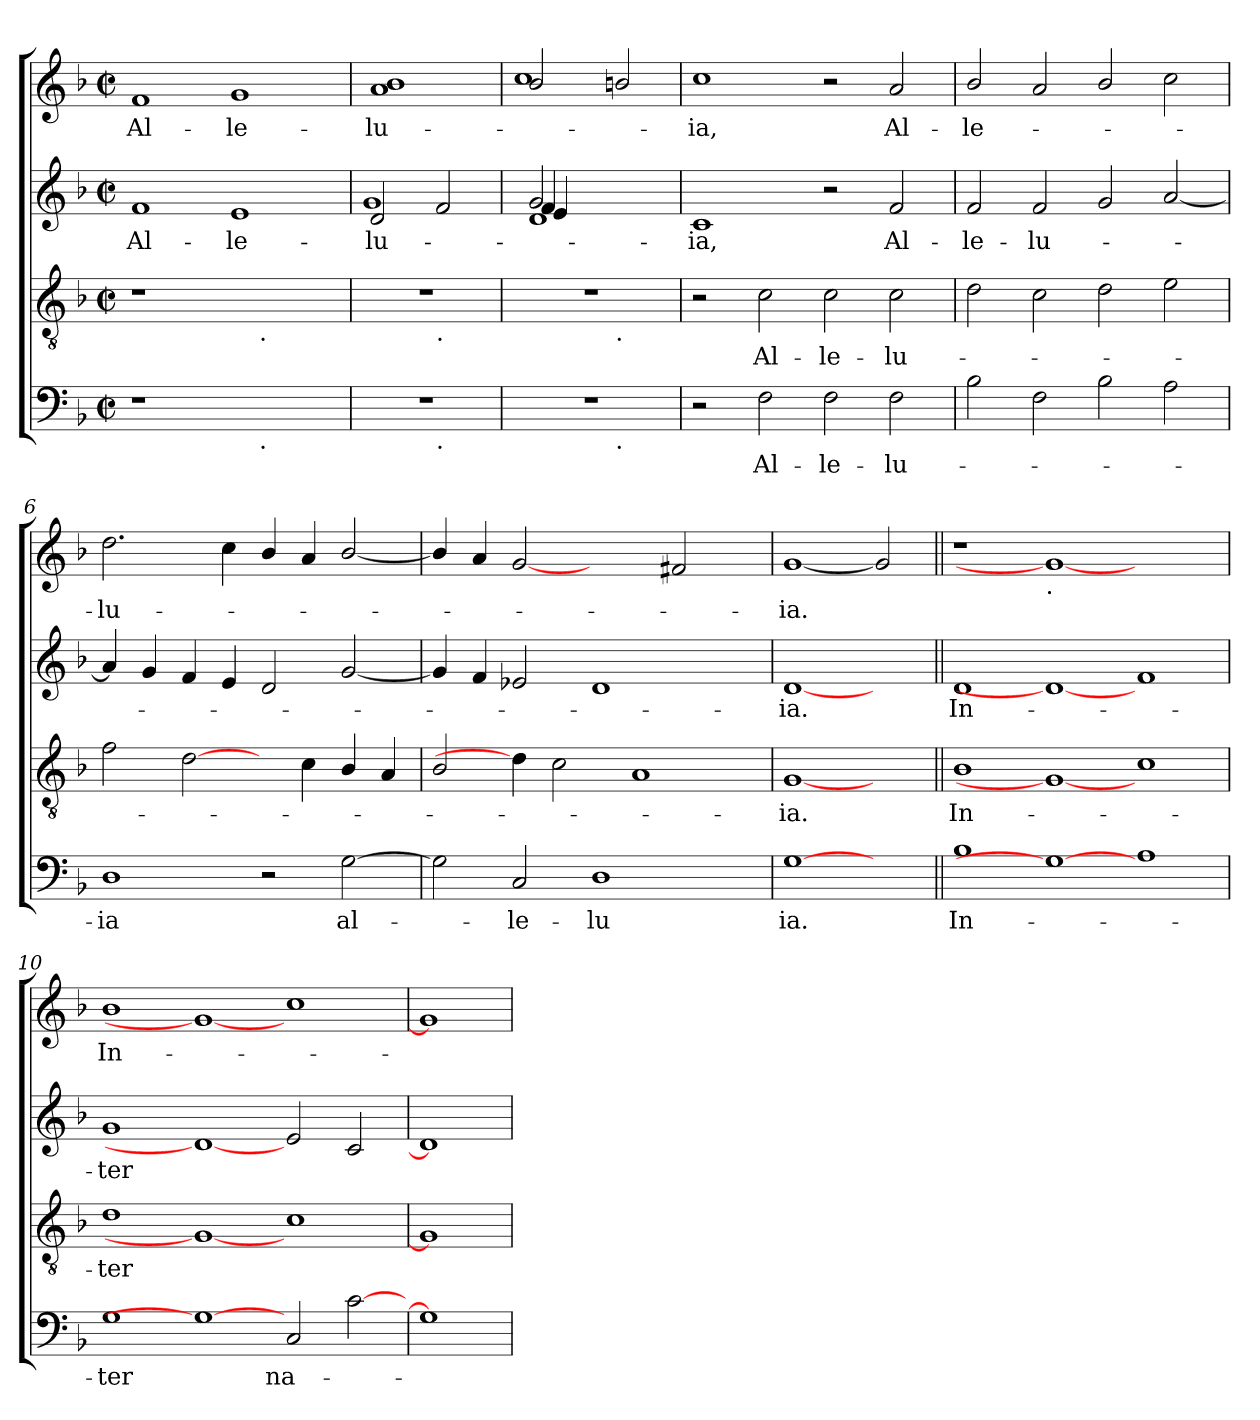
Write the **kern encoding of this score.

**kern	**text	**kern	**text	**kern	**text	**kern	**text
*part4	*part4	*part3	*part3	*part2	*part2	*part1	*part1
*staff4	*staff4	*staff3	*staff3	*staff2	*staff2	*staff1	*staff1
*clefF4	*	*clefGv2	*	*clefG2	*	*clefG2	*
*k[b-]	*	*k[b-]	*	*k[b-]	*	*k[b-]	*
*F:	*	*F:	*	*F:	*	*F:	*
*M2/2	*	*M2/2	*	*M2/2	*	*M2/2	*
*met(c|)	*	*met(c|)	*	*met(c|)	*	*met(c|)	*
=1	=1	=1	=1	=1	=1	=1	=1
!	!	!	!	!	!LO:LY:b	!	!LO:LY:b
1r	.	1r	.	1f	Al-	1f	Al-
!	!	!	!	!	!LO:LY:b	!	!LO:LY:b
8ryy	.	8ryy	.	1e	-le-	1g	-le-
!	!	!LO:TX:b:t=.	!	!	!	!	!
!LO:TX:b:t=.	!	!	!	!	!	!	!
2..ryy	.	2..ryy	.	.	.	.	.
=2	=2	=2	=2	=2	=2	=2	=2
!	!	!	!	!	!LO:LY:b	!	!LO:LY:b
*^	*	*^	*	*^	*	*	*
1r	2ryy	.	1r	2ryy	.	2d/	1g	-lu-	1a 1b-	-lu-
!	!	!	!	!LO:TX:b:t=.	!	!	!	!	!	!
!	!LO:TX:b:t=.	!	!	!	!	!	!	!	!	!
.	2ryy	.	.	2ryy	.	2f/	.	.	.	.
=3	=3	=3	=3	=3	=3	=3	=3	=3	=3	=3
*	*	*	*	*	*	*^	*^	*	*^	*
1r	2ryy	.	1r	2ryy	.	2g/	4f/	4e/	1d	.	2b-/	1cc	.
.	.	.	.	.	.	.	2.ryy	2.ryy	.	.	.	.	.
!	!	!	!	!LO:TX:b:t=.	!	!	!	!	!	!	!	!	!
!	!LO:TX:b:t=.	!	!	!	!	!	!	!	!	!	!	!	!
.	2ryy	.	.	2ryy	.	2ryy	.	.	.	.	2b/	.	.
*	*	*	*	*	*	*v	*v	*v	*v	*	*	*	*
*	*	*	*	*	*	*	*	*v	*v	*
=4	=4	=4	=4	=4	=4	=4	=4	=4	=4
!	!	!	!	!	!	!	!LO:LY:b	!	!LO:LY:b
*v	*v	*	*	*	*	*	*	*	*
*	*	*v	*v	*	*	*	*	*
2r	.	2r	.	1c	-ia,	1cc	-ia,
!	!LO:LY:b	!	!LO:LY:b	!	!	!	!
2F\	Al-	2c\	Al-	.	.	.	.
!	!LO:LY:b	!	!LO:LY:b	!	!	!	!
2F\	-le-	2c\	-le-	2r	.	2r	.
!	!LO:LY:b	!	!LO:LY:b	!	!LO:LY:b	!	!LO:LY:b
2F\	-lu-	2c\	-lu-	2f/	Al-	2a/	Al-
=5	=5	=5	=5	=5	=5	=5	=5
!	!	!	!	!	!LO:LY:b	!	!LO:LY:b
2B-\	.	2d\	.	2f/	-le-	2b-/	-le-
!	!	!	!	!	!LO:LY:b	!	!
2F\	.	2c\	.	2f/	-lu-	2a/	.
2B-\	.	2d\	.	2g/	.	2b-/	.
2A\	.	2e\	.	[<2a/	.	2cc\	.
=6	=6	=6	=6	=6	=6	=6	=6
!	!LO:LY:b	!	!	!	!	!	!LO:LY:b
1D	-ia	2f\	.	4a/]	.	2.dd\	-lu-
.	.	.	.	4g/	.	.	.
.	.	[2d\	.	4f/	.	.	.
.	.	.	.	4e/	.	4cc\	.
2r	.	4ryy	.	2d/	.	4b-/	.
.	.	4c\	.	.	.	4a/	.
!	!LO:LY:b	!	!	!	!	!	!
[<2G\	al-	4B-/	.	[<2g/	.	[<2b-/	.
.	.	4A/	.	.	.	.	.
!!LO:LB:g=z
=7	=7	=7	=7	=7	=7	=7	=7
2G\]	.	2B-/	.	4g/]	.	4b-/]	.
.	.	.	.	4f/	.	4a/	.
!	!LO:LY:b	!	!	!	!	!	!
2C/	-le-	4d\]	.	2e-/	.	[2g	.
.	.	2c\	.	.	.	.	.
!	!LO:LY:b	!	!	!	!	!	!
1D	-lu	.	.	1d	.	2ryy	.
.	.	1A	.	.	.	.	.
.	.	.	.	.	.	2f#/	.
4ryy	.	.	.	4ryy	.	4ryy	.
=8	=8	=8	=8	=8	=8	=8	=8
!	!LO:LY:b	!	!LO:LY:b	!	!LO:LY:b	!	!LO:LY:b
[1G	ia.	[1G	-ia.	[1d	-ia.	[1g	-ia.
2ryy	.	2ryy	.	2ryy	.	2g]	.
=9||	=9||	=9||	=9||	=9||	=9||	=9||	=9||
!	!LO:LY:b	!	!LO:LY:b	!	!LO:LY:b	!	!
1B-	In-	1B-	In-	1d	In-	1r	.
!	!	!	!	!	!	!LO:TX:b:t=.	!
1G_	.	1G_	.	1d_	.	1g_	.
1A	.	1c	.	1f	.	1ryy	.
=10	=10	=10	=10	=10	=10	=10	=10
!	!LO:LY:b	!	!LO:LY:b	!	!LO:LY:b	!	!LO:LY:b
1G	-ter	1d	-ter	1g	-ter	1b-	In-
1G_	.	1G_	.	1d_	.	1g_	.
!	!LO:LY:b	!	!	!	!	!	!
2C/	na-	1c	.	2e/	.	1cc	.
[>2c\	.	.	.	2c/	.	.	.
=11	=11	=11	=11	=11	=11	=11	=11
1G]	.	1G]	.	1d]	.	1g]	.
=	=	=	=	=	=	=	=
*-	*-	*-	*-	*-	*-	*-	*-
